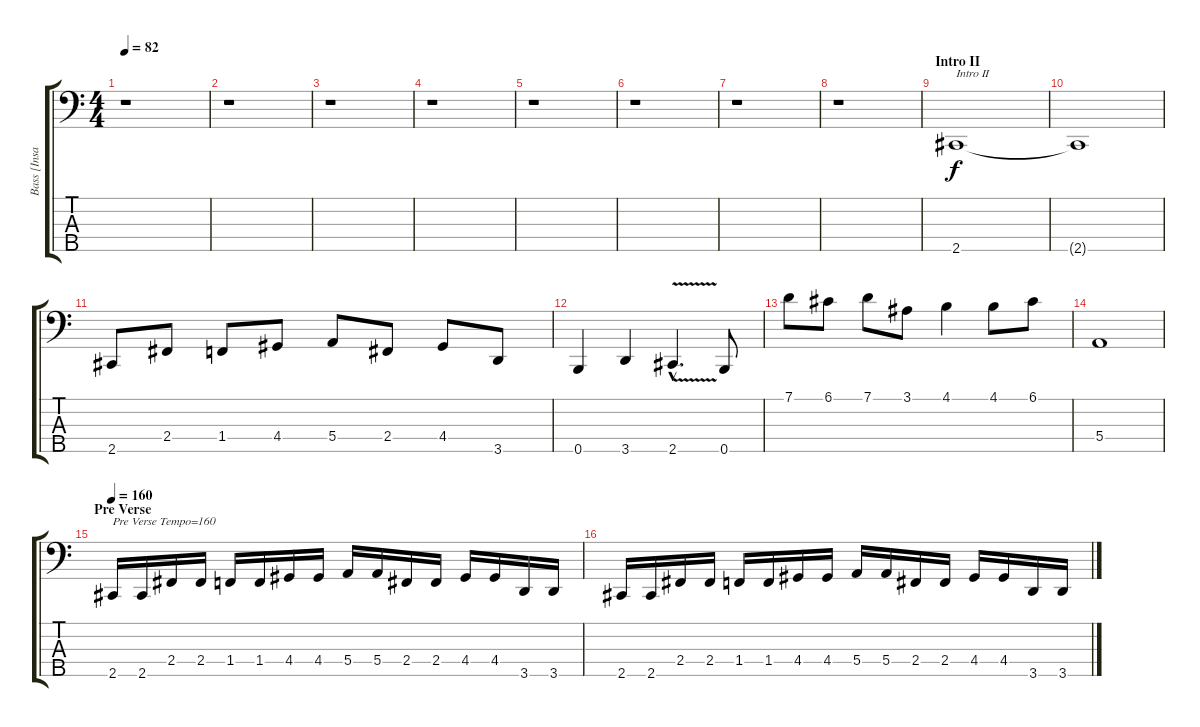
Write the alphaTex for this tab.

\track ("Bass [Insahn]" "Bass [Insa") {instrument electricbasspick}
\staff {score tabs}
\tuning (G2 D2 A1 E1 B0) {hide}
\ts (4 4)
\tempo 82
\clef f4
\ks c
r.1{dy f} |
r.1 |
r.1 |
r.1 |
r.1 |
r.1 |
r.1 |
r.1 |
\section ("" "Intro II")
2.5.1{txt "Intro II"} |
2.5{t}.1 |
2.5.8 2.4.8 1.4.8 4.4.8 5.4.8 2.4.8 4.4.8 3.5.8 |
0.5.4 3.5.4 2.5{v hac}.4{d} 0.5.8 |
7.1.8 6.1.8 7.1.8 3.1.8 4.1.4 4.1.8 6.1.8 |
5.4.1 |
\section ("" "Pre Verse")
\tempo 160
2.5.16{txt "Pre Verse Tempo=160"} 2.5.16 2.4.16 2.4.16 1.4.16 1.4.16 4.4.16 4.4.16 5.4.16 5.4.16 2.4.16 2.4.16 4.4.16 4.4.16 3.5.16 3.5.16 |
2.5.16 2.5.16 2.4.16 2.4.16 1.4.16 1.4.16 4.4.16 4.4.16 5.4.16 5.4.16 2.4.16 2.4.16 4.4.16 4.4.16 3.5.16 3.5.16
